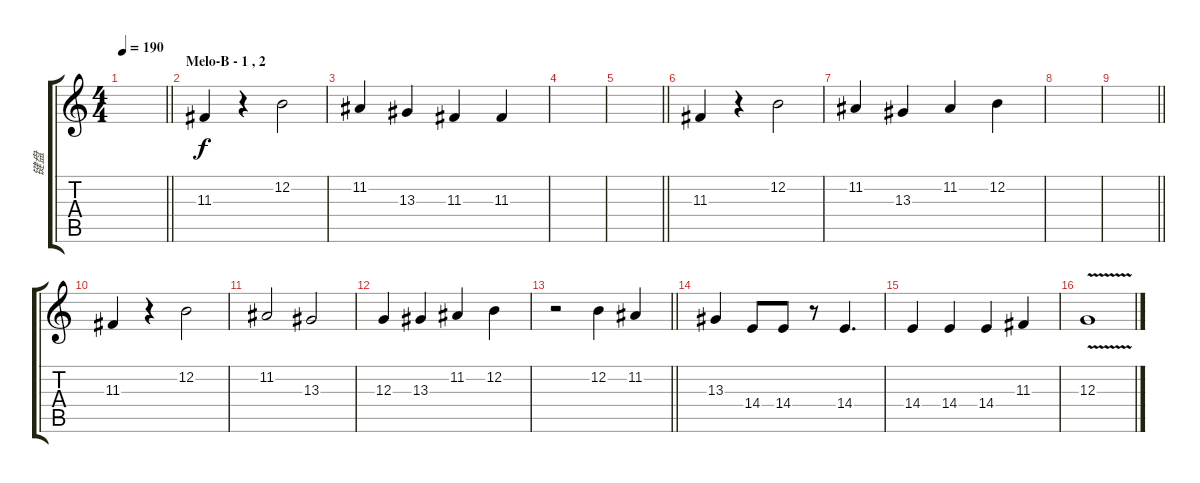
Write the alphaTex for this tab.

\track ("键盘" "键盘") {instrument brasssection}
\staff {score tabs}
\tuning (E4 B3 G3 D3 A2 E2) {hide}
\ts (4 4)
\tempo 190
\clef g2
\barLineRight lightlight
\ks c
|
\section ("" "Melo-B - 1 , 2")
11.3.4 r.4 12.2.2 |
11.2.4 13.3.4 11.3.4 11.3.4 |
|
\barLineRight lightlight
|
11.3.4 r.4 12.2.2 |
11.2.4 13.3.4 11.2.4 12.2.4 |
|
\barLineRight lightlight
|
11.3.4 r.4 12.2.2 |
11.2.2 13.3.2 |
12.3.4 13.3.4 11.2.4 12.2.4 |
\barLineRight lightlight
r.2 12.2.4 11.2.4 |
13.3.4 14.4.8 14.4.8 r.8 14.4.4{d} |
14.4.4 14.4.4 14.4.4 11.3.4 |
12.3{v}.1
